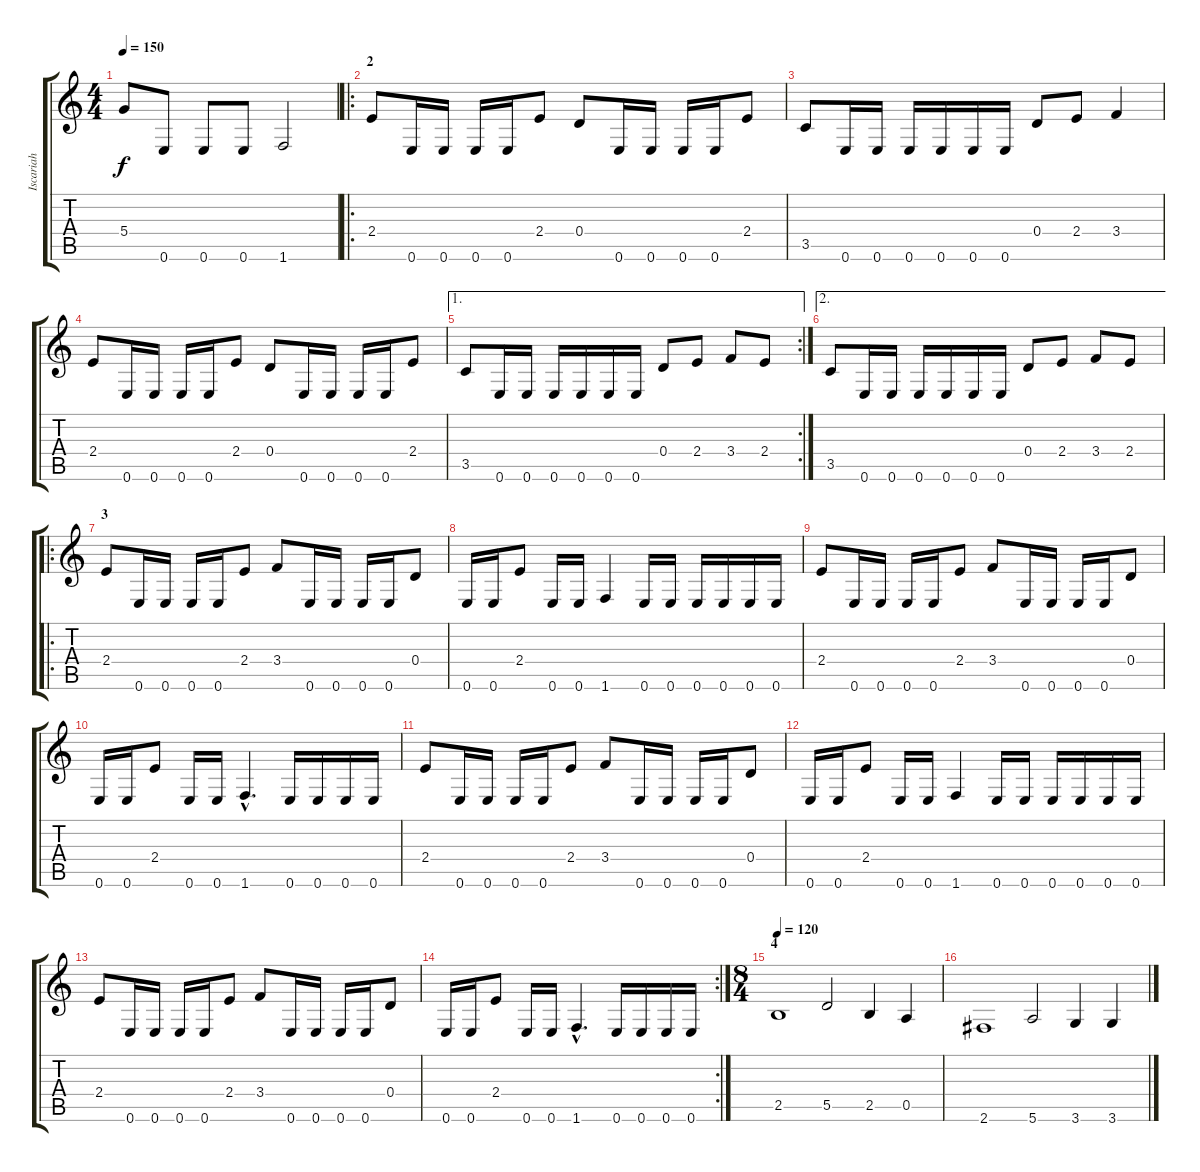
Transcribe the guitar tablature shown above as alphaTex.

\track ("Iscariah" "Iscariah") {instrument electricbassfinger}
\staff {score tabs}
\tuning (E4 B3 G3 D3 A2 E2) {hide}
\ts (4 4)
\tempo 150
\clef g2
\ks c
5.4.8{dy f} 0.6.8 0.6.8 0.6.8 1.6.2 |
\ro
\section ("" "2")
2.4.8 0.6.16 0.6.16 0.6.16 0.6.16 2.4.8 0.4.8 0.6.16 0.6.16 0.6.16 0.6.16 2.4.8 |
3.5.8 0.6.16 0.6.16 0.6.16 0.6.16 0.6.16 0.6.16 0.4.8 2.4.8 3.4.4 |
2.4.8 0.6.16 0.6.16 0.6.16 0.6.16 2.4.8 0.4.8 0.6.16 0.6.16 0.6.16 0.6.16 2.4.8 |
\ae 1
\rc 2
3.5.8 0.6.16 0.6.16 0.6.16 0.6.16 0.6.16 0.6.16 0.4.8 2.4.8 3.4.8 2.4.8 |
\ae 2
3.5.8 0.6.16 0.6.16 0.6.16 0.6.16 0.6.16 0.6.16 0.4.8 2.4.8 3.4.8 2.4.8 |
\ro
\section ("" "3")
2.4.8 0.6.16 0.6.16 0.6.16 0.6.16 2.4.8 3.4.8 0.6.16 0.6.16 0.6.16 0.6.16 0.4.8 |
0.6.16 0.6.16 2.4.8 0.6.16 0.6.16 1.6.4 0.6.16 0.6.16 0.6.16 0.6.16 0.6.16 0.6.16 |
2.4.8 0.6.16 0.6.16 0.6.16 0.6.16 2.4.8 3.4.8 0.6.16 0.6.16 0.6.16 0.6.16 0.4.8 |
0.6.16 0.6.16 2.4.8 0.6.16 0.6.16 1.6{hac}.4{d} 0.6.16 0.6.16 0.6.16 0.6.16 |
2.4.8 0.6.16 0.6.16 0.6.16 0.6.16 2.4.8 3.4.8 0.6.16 0.6.16 0.6.16 0.6.16 0.4.8 |
0.6.16 0.6.16 2.4.8 0.6.16 0.6.16 1.6.4 0.6.16 0.6.16 0.6.16 0.6.16 0.6.16 0.6.16 |
2.4.8 0.6.16 0.6.16 0.6.16 0.6.16 2.4.8 3.4.8 0.6.16 0.6.16 0.6.16 0.6.16 0.4.8 |
\rc 2
0.6.16 0.6.16 2.4.8 0.6.16 0.6.16 1.6{hac}.4{d} 0.6.16 0.6.16 0.6.16 0.6.16 |
\ts (8 4)
\section ("" "4")
\tempo 120
2.5.1 5.5.2 2.5.4 0.5.4 |
2.6.1 5.6.2 3.6.4 3.6.4
